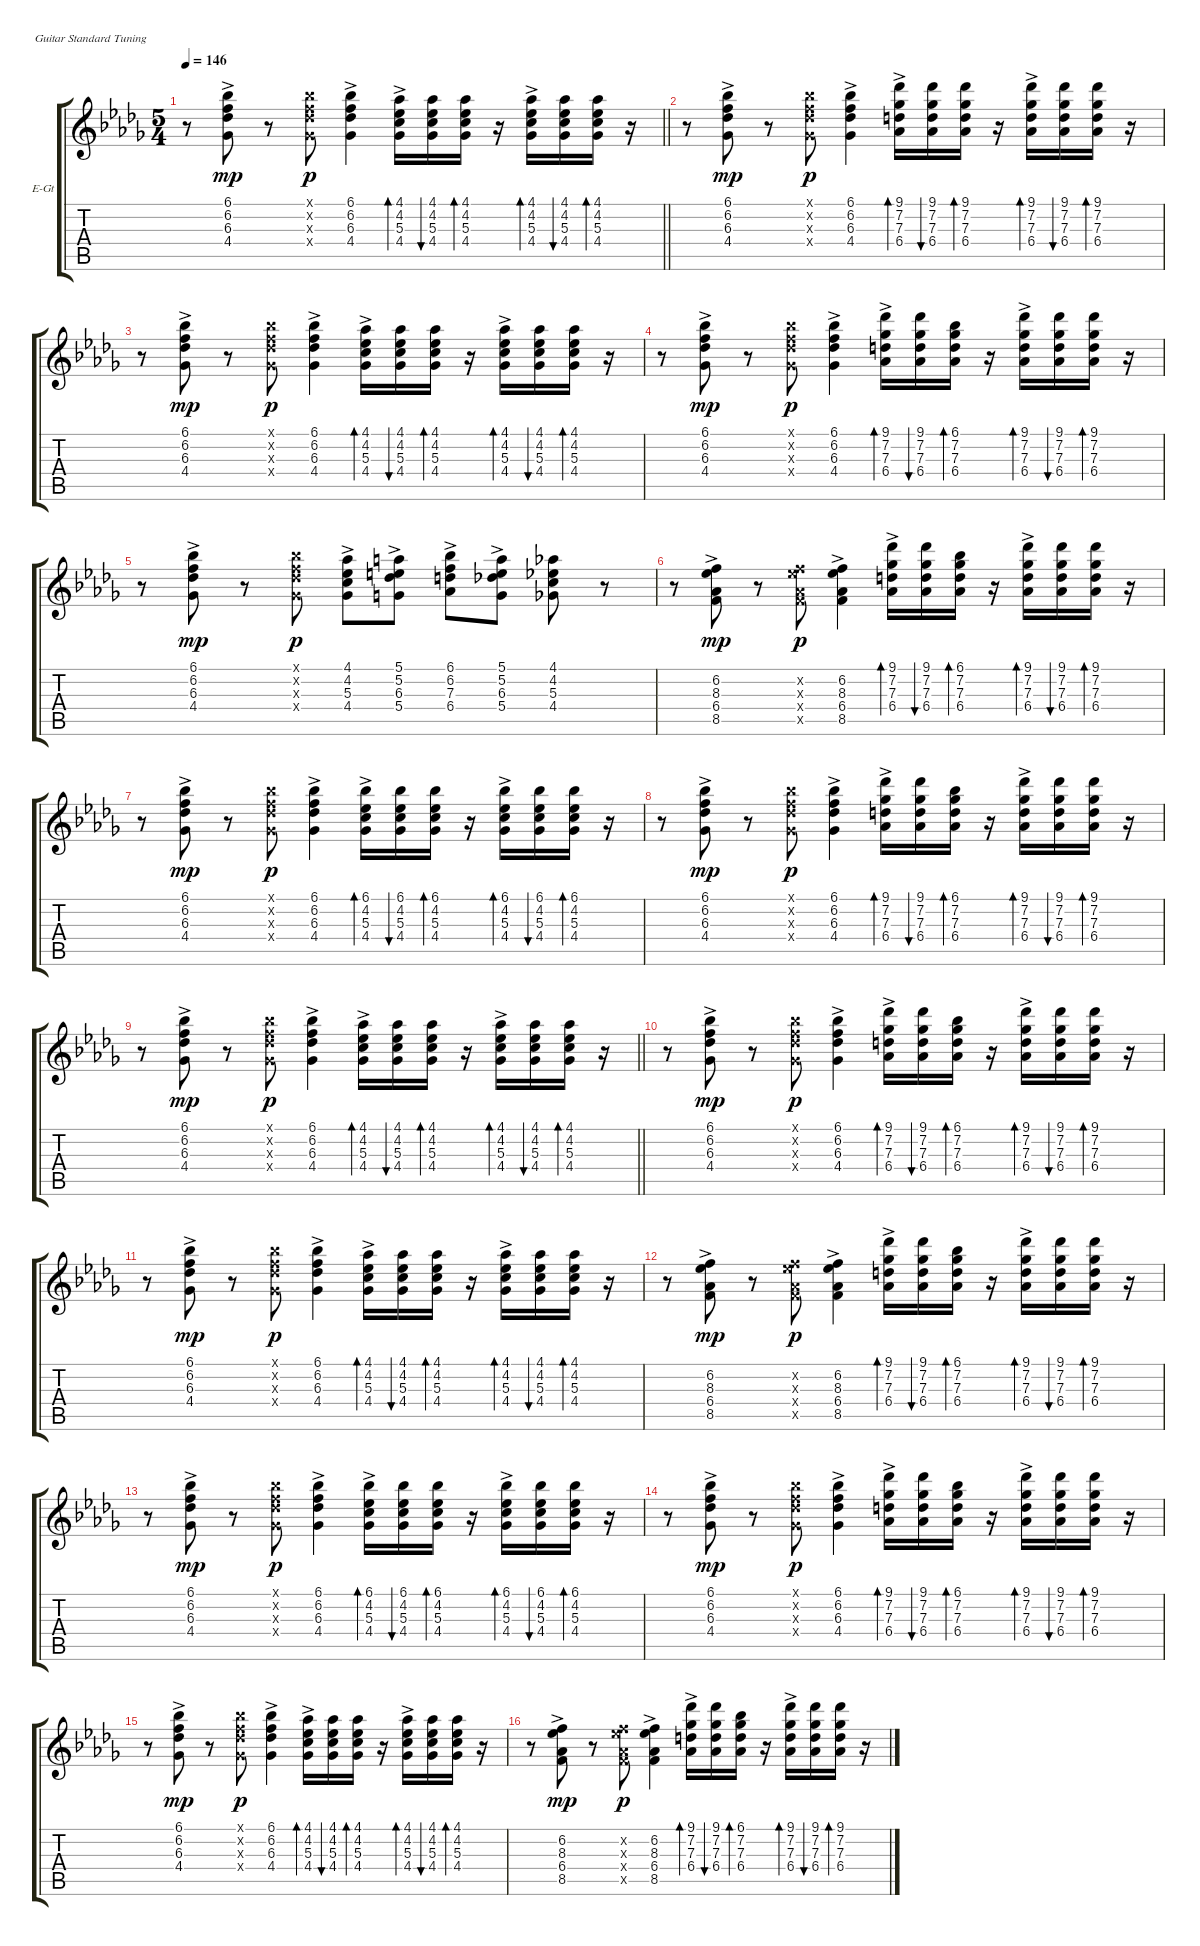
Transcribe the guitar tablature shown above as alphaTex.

\bracketExtendMode groupsimilarinstruments
\firstSystemTrackNameOrientation horizontal
\otherSystemsTrackNameOrientation horizontal
\track ("Phil Upchurch Rythym Guitar" "E-Gt") {instrument electricguitarjazz}
\staff {score tabs}
\tuning (E4 B3 G3 D3 A2 E2)
\ts (5 4)
\tempo 146
\clef g2
\barLineRight lightlight
\ks db
r.8{dy p} (6.1{ac} 6.2{ac} 6.3{ac} 4.4{ac}).8{dy mp} r.8 (6.1{x} 6.2{x} 6.3{x} 4.4{x}).8{dy p} (6.1{ac} 6.2{ac} 6.3{ac} 4.4{ac}).4 (4.1{ac} 4.2{ac} 5.3{ac} 4.4{ac}).16{bd 30} (4.1 4.2 5.3 4.4).16{bu 30} (4.1 4.2 5.3 4.4).16{bd 30} r.16 (4.1{ac} 4.2{ac} 5.3{ac} 4.4{ac}).16{bd 30} (4.1 4.2 5.3 4.4).16{bu 30} (4.1 4.2 5.3 4.4).16{bd 30} r.16 |
r.8 (6.1{ac} 6.2{ac} 6.3{ac} 4.4{ac}).8{dy mp} r.8 (6.1{x} 6.2{x} 6.3{x} 4.4{x}).8{dy p} (6.1{ac} 6.2{ac} 6.3{ac} 4.4{ac}).4 (9.1{ac} 7.2{ac} 7.3{ac} 6.4{ac}).16{bd 30} (9.1 7.2 7.3 6.4).16{bu 30} (9.1 7.2 7.3 6.4).16{bd 30} r.16 (9.1{ac} 7.2{ac} 7.3{ac} 6.4{ac}).16{bd 30} (9.1 7.2 7.3 6.4).16{bu 30} (9.1 7.2 7.3 6.4).16{bd 30} r.16 |
r.8 (6.1{ac} 6.2{ac} 6.3{ac} 4.4{ac}).8{dy mp} r.8 (6.1{x} 6.2{x} 6.3{x} 4.4{x}).8{dy p} (6.1{ac} 6.2{ac} 6.3{ac} 4.4{ac}).4 (4.1{ac} 4.2{ac} 5.3{ac} 4.4{ac}).16{bd 30} (4.1 4.2 5.3 4.4).16{bu 30} (4.1 4.2 5.3 4.4).16{bd 30} r.16 (4.1{ac} 4.2{ac} 5.3{ac} 4.4{ac}).16{bd 30} (4.1 4.2 5.3 4.4).16{bu 30} (4.1 4.2 5.3 4.4).16{bd 30} r.16 |
r.8 (6.1{ac} 6.2{ac} 6.3{ac} 4.4{ac}).8{dy mp} r.8 (6.1{x} 6.2{x} 6.3{x} 4.4{x}).8{dy p} (6.1{ac} 6.2{ac} 6.3{ac} 4.4{ac}).4 (9.1{ac} 7.2{ac} 7.3{ac} 6.4{ac}).16{bd 30} (9.1 7.2 7.3 6.4).16{bu 30} (6.1 7.2 7.3 6.4).16{bd 30} r.16 (9.1{ac} 7.2{ac} 7.3{ac} 6.4{ac}).16{bd 30} (9.1 7.2 7.3 6.4).16{bu 30} (9.1 7.2 7.3 6.4).16{bd 30} r.16 |
r.8 (6.1{ac} 6.2{ac} 6.3{ac} 4.4{ac}).8{dy mp} r.8 (6.1{x} 6.2{x} 6.3{x} 4.4{x}).8{dy p} (4.1{ac} 4.2{ac} 5.3{ac} 4.4{ac}).8 (5.1{ac} 5.2{ac} 6.3{ac} 5.4{ac}).8 (6.1{ac} 6.2{ac} 7.3{ac} 6.4{ac}).8 (5.1{ac} 5.2{ac} 6.3{ac} 5.4{ac}).8 (4.1 4.2 5.3 4.4).8 r.8 |
r.8 (6.2{ac} 8.3{ac} 6.4{ac} 8.5{ac}).8{dy mp} r.8 (6.2{x} 8.3{x} 6.4{x} 8.5{x}).8{dy p} (6.2{ac} 8.3{ac} 6.4{ac} 8.5{ac}).4 (9.1{ac} 7.2{ac} 7.3{ac} 6.4{ac}).16{bd 30} (9.1 7.2 7.3 6.4).16{bu 30} (6.1 7.2 7.3 6.4).16{bd 30} r.16 (9.1{ac} 7.2{ac} 7.3{ac} 6.4{ac}).16{bd 30} (9.1 7.2 7.3 6.4).16{bu 30} (9.1 7.2 7.3 6.4).16{bd 30} r.16 |
r.8 (6.1{ac} 6.2{ac} 6.3{ac} 4.4{ac}).8{dy mp} r.8 (6.1{x} 6.2{x} 6.3{x} 4.4{x}).8{dy p} (6.1{ac} 6.2{ac} 6.3{ac} 4.4{ac}).4 (6.1{ac} 4.2{ac} 5.3{ac} 4.4{ac}).16{bd 30} (6.1 4.2 5.3 4.4).16{bu 30} (6.1 4.2 5.3 4.4).16{bd 30} r.16 (6.1{ac} 4.2{ac} 5.3{ac} 4.4{ac}).16{bd 30} (6.1 4.2 5.3 4.4).16{bu 30} (6.1 4.2 5.3 4.4).16{bd 30} r.16 |
r.8 (6.1{ac} 6.2{ac} 6.3{ac} 4.4{ac}).8{dy mp} r.8 (6.1{x} 6.2{x} 6.3{x} 4.4{x}).8{dy p} (6.1{ac} 6.2{ac} 6.3{ac} 4.4{ac}).4 (9.1{ac} 7.2{ac} 7.3{ac} 6.4{ac}).16{bd 30} (9.1 7.2 7.3 6.4).16{bu 30} (6.1 7.2 7.3 6.4).16{bd 30} r.16 (9.1{ac} 7.2{ac} 7.3{ac} 6.4{ac}).16{bd 30} (9.1 7.2 7.3 6.4).16{bu 30} (9.1 7.2 7.3 6.4).16{bd 30} r.16 |
\barLineRight lightlight
r.8 (6.1{ac} 6.2{ac} 6.3{ac} 4.4{ac}).8{dy mp} r.8 (6.1{x} 6.2{x} 6.3{x} 4.4{x}).8{dy p} (6.1{ac} 6.2{ac} 6.3{ac} 4.4{ac}).4 (4.1{ac} 4.2{ac} 5.3{ac} 4.4{ac}).16{bd 30} (4.1 4.2 5.3 4.4).16{bu 30} (4.1 4.2 5.3 4.4).16{bd 30} r.16 (4.1{ac} 4.2{ac} 5.3{ac} 4.4{ac}).16{bd 30} (4.1 4.2 5.3 4.4).16{bu 30} (4.1 4.2 5.3 4.4).16{bd 30} r.16 |
r.8 (6.1{ac} 6.2{ac} 6.3{ac} 4.4{ac}).8{dy mp} r.8 (6.1{x} 6.2{x} 6.3{x} 4.4{x}).8{dy p} (6.1{ac} 6.2{ac} 6.3{ac} 4.4{ac}).4 (9.1{ac} 7.2{ac} 7.3{ac} 6.4{ac}).16{bd 30} (9.1 7.2 7.3 6.4).16{bu 30} (6.1 7.2 7.3 6.4).16{bd 30} r.16 (9.1{ac} 7.2{ac} 7.3{ac} 6.4{ac}).16{bd 30} (9.1 7.2 7.3 6.4).16{bu 30} (9.1 7.2 7.3 6.4).16{bd 30} r.16 |
r.8 (6.1{ac} 6.2{ac} 6.3{ac} 4.4{ac}).8{dy mp} r.8 (6.1{x} 6.2{x} 6.3{x} 4.4{x}).8{dy p} (6.1{ac} 6.2{ac} 6.3{ac} 4.4{ac}).4 (4.1{ac} 4.2{ac} 5.3{ac} 4.4{ac}).16{bd 30} (4.1 4.2 5.3 4.4).16{bu 30} (4.1 4.2 5.3 4.4).16{bd 30} r.16 (4.1{ac} 4.2{ac} 5.3{ac} 4.4{ac}).16{bd 30} (4.1 4.2 5.3 4.4).16{bu 30} (4.1 4.2 5.3 4.4).16{bd 30} r.16 |
r.8 (6.2{ac} 8.3{ac} 6.4{ac} 8.5{ac}).8{dy mp} r.8 (6.2{x} 8.3{x} 6.4{x} 8.5{x}).8{dy p} (6.2{ac} 8.3{ac} 6.4{ac} 8.5{ac}).4 (9.1{ac} 7.2{ac} 7.3{ac} 6.4{ac}).16{bd 30} (9.1 7.2 7.3 6.4).16{bu 30} (6.1 7.2 7.3 6.4).16{bd 30} r.16 (9.1{ac} 7.2{ac} 7.3{ac} 6.4{ac}).16{bd 30} (9.1 7.2 7.3 6.4).16{bu 30} (9.1 7.2 7.3 6.4).16{bd 30} r.16 |
r.8 (6.1{ac} 6.2{ac} 6.3{ac} 4.4{ac}).8{dy mp} r.8 (6.1{x} 6.2{x} 6.3{x} 4.4{x}).8{dy p} (6.1{ac} 6.2{ac} 6.3{ac} 4.4{ac}).4 (6.1{ac} 4.2{ac} 5.3{ac} 4.4{ac}).16{bd 30} (6.1 4.2 5.3 4.4).16{bu 30} (6.1 4.2 5.3 4.4).16{bd 30} r.16 (6.1{ac} 4.2{ac} 5.3{ac} 4.4{ac}).16{bd 30} (6.1 4.2 5.3 4.4).16{bu 30} (6.1 4.2 5.3 4.4).16{bd 30} r.16 |
r.8 (6.1{ac} 6.2{ac} 6.3{ac} 4.4{ac}).8{dy mp} r.8 (6.1{x} 6.2{x} 6.3{x} 4.4{x}).8{dy p} (6.1{ac} 6.2{ac} 6.3{ac} 4.4{ac}).4 (9.1{ac} 7.2{ac} 7.3{ac} 6.4{ac}).16{bd 30} (9.1 7.2 7.3 6.4).16{bu 30} (6.1 7.2 7.3 6.4).16{bd 30} r.16 (9.1{ac} 7.2{ac} 7.3{ac} 6.4{ac}).16{bd 30} (9.1 7.2 7.3 6.4).16{bu 30} (9.1 7.2 7.3 6.4).16{bd 30} r.16 |
r.8 (6.1{ac} 6.2{ac} 6.3{ac} 4.4{ac}).8{dy mp} r.8 (6.1{x} 6.2{x} 6.3{x} 4.4{x}).8{dy p} (6.1{ac} 6.2{ac} 6.3{ac} 4.4{ac}).4 (4.1{ac} 4.2{ac} 5.3{ac} 4.4{ac}).16{bd 30} (4.1 4.2 5.3 4.4).16{bu 30} (4.1 4.2 5.3 4.4).16{bd 30} r.16 (4.1{ac} 4.2{ac} 5.3{ac} 4.4{ac}).16{bd 30} (4.1 4.2 5.3 4.4).16{bu 30} (4.1 4.2 5.3 4.4).16{bd 30} r.16 |
r.8 (6.2{ac} 8.3{ac} 6.4{ac} 8.5{ac}).8{dy mp} r.8 (6.2{x} 8.3{x} 6.4{x} 8.5{x}).8{dy p} (6.2{ac} 8.3{ac} 6.4{ac} 8.5{ac}).4 (9.1{ac} 7.2{ac} 7.3{ac} 6.4{ac}).16{bd 30} (9.1 7.2 7.3 6.4).16{bu 30} (6.1 7.2 7.3 6.4).16{bd 30} r.16 (9.1{ac} 7.2{ac} 7.3{ac} 6.4{ac}).16{bd 30} (9.1 7.2 7.3 6.4).16{bu 30} (9.1 7.2 7.3 6.4).16{bd 30} r.16
